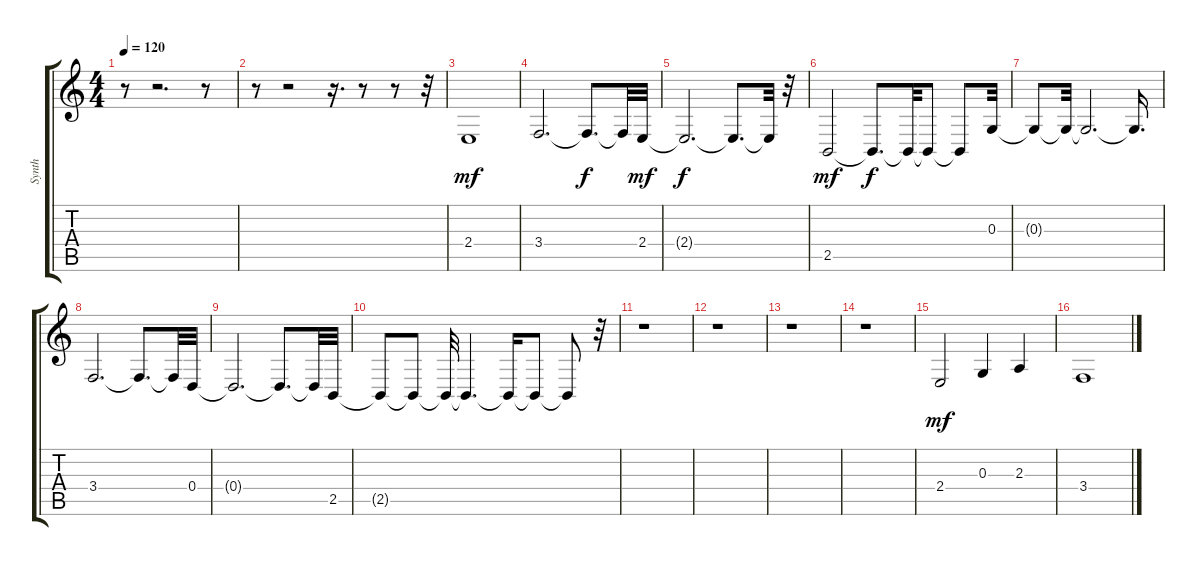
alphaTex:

\track ("Synth" "Synth") {instrument synthstrings1}
\staff {score tabs}
\tuning (E4 B3 G3 D3 A2 D2) {hide}
\ts (4 4)
\tempo 120
\clef g2
\ks c
r.8{dy mp} r.2{d} r.8 |
r.8 r.2 r.16{d} r.8 r.8 r.32 |
2.4.1{dy mf} |
3.4.2{d} 3.4{t}.8{d dy f} 3.4{t}.32 2.4.32{dy mf} |
2.4{t}.2{d dy f} 2.4{t}.8{d} 2.4{t}.32 r.32 |
2.5.2{dy mf} 2.5{t}.8{d dy f} 2.5{t}.32 2.5{t}.8 2.5{t}.8 0.3.32 |
0.3{t}.8 0.3{t}.32 0.3{t}.2{d} 0.3{t}.16{d} |
3.4.2{d} 3.4{t}.8{d} 3.4{t}.32 0.4.32 |
0.4{t}.2{d} 0.4{t}.8{d} 0.4{t}.32 2.5.32 |
2.5{t}.8 2.5{t}.8 2.5{t}.32 2.5{t}.4{d} 2.5{t}.16 2.5{t}.8 2.5{t}.8 r.32 |
r.1 |
r.1 |
r.1 |
r.1 |
2.4.2{dy mf} 0.3.4 2.3.4 |
3.4.1
